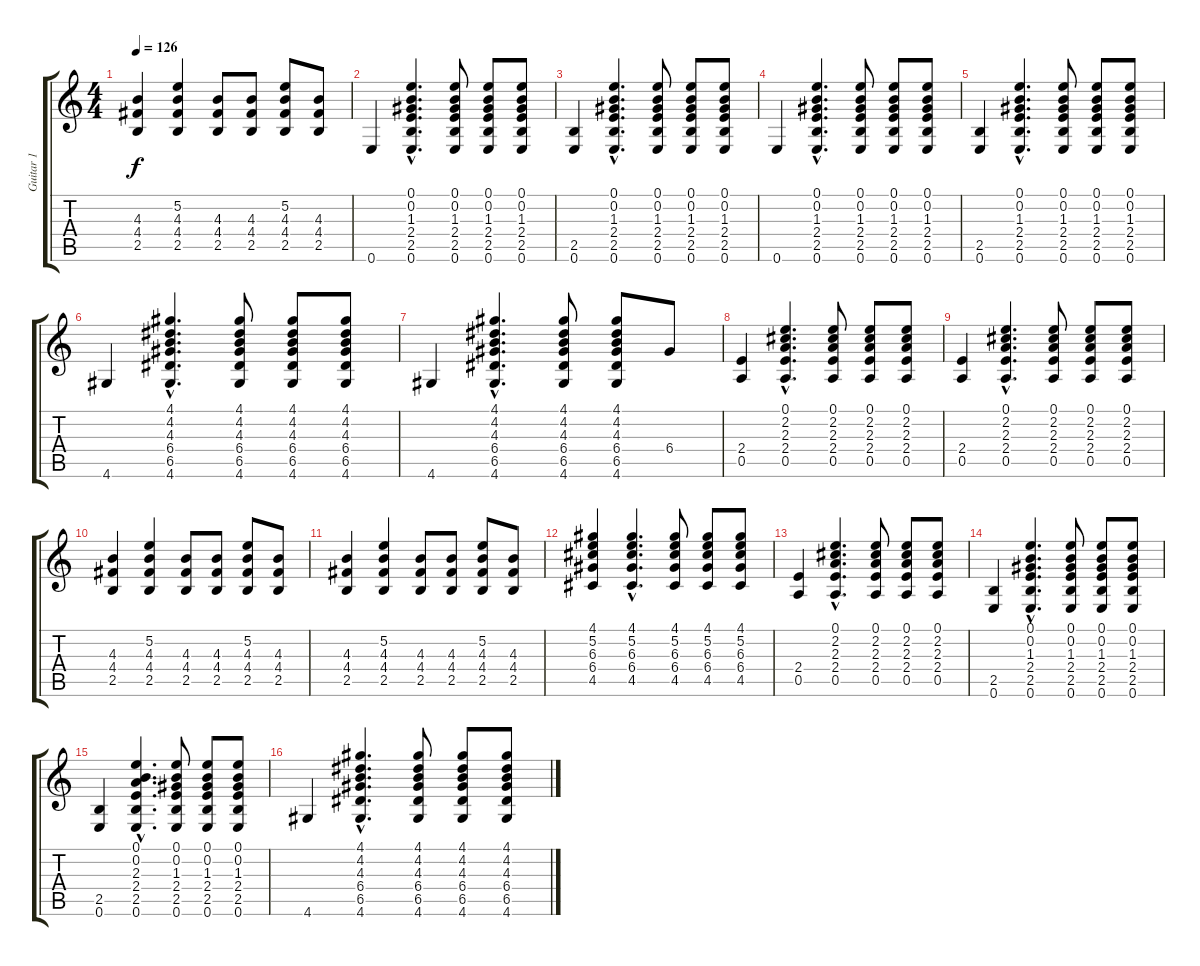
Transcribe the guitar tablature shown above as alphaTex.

\track ("Guitar 1" "Guitar 1") {instrument acousticguitarsteel}
\staff {score tabs}
\tuning (E4 B3 G3 D3 A2 E2) {hide}
\ts (4 4)
\tempo 126
\clef g2
\ks c
(4.3 4.4 2.5).4{dy f} (5.2 4.3 4.4 2.5).4 (4.3 4.4 2.5).8 (4.3 4.4 2.5).8 (5.2 4.3 4.4 2.5).8 (4.3 4.4 2.5).8 |
0.6.4 (0.1{hac} 0.2{hac} 1.3{hac} 2.4{hac} 2.5{hac} 0.6{hac}).4{d} (0.1 0.2 1.3 2.4 2.5 0.6).8 (0.1 0.2 1.3 2.4 2.5 0.6).8 (0.1 0.2 1.3 2.4 2.5 0.6).8 |
(2.5 0.6).4 (0.1{hac} 0.2{hac} 1.3{hac} 2.4{hac} 2.5{hac} 0.6{hac}).4{d} (0.1 0.2 1.3 2.4 2.5 0.6).8 (0.1 0.2 1.3 2.4 2.5 0.6).8 (0.1 0.2 1.3 2.4 2.5 0.6).8 |
0.6.4 (0.1{hac} 0.2{hac} 1.3{hac} 2.4{hac} 2.5{hac} 0.6{hac}).4{d} (0.1 0.2 1.3 2.4 2.5 0.6).8 (0.1 0.2 1.3 2.4 2.5 0.6).8 (0.1 0.2 1.3 2.4 2.5 0.6).8 |
(2.5 0.6).4 (0.1{hac} 0.2{hac} 1.3{hac} 2.4{hac} 2.5{hac} 0.6{hac}).4{d} (0.1 0.2 1.3 2.4 2.5 0.6).8 (0.1 0.2 1.3 2.4 2.5 0.6).8 (0.1 0.2 1.3 2.4 2.5 0.6).8 |
4.6.4 (4.1{hac} 4.2{hac} 4.3{hac} 6.4{hac} 6.5{hac} 4.6{hac}).4{d} (4.1 4.2 4.3 6.4 6.5 4.6).8 (4.1 4.2 4.3 6.4 6.5 4.6).8 (4.1 4.2 4.3 6.4 6.5 4.6).8 |
4.6.4 (4.1{hac} 4.2{hac} 4.3{hac} 6.4{hac} 6.5{hac} 4.6{hac}).4{d} (4.1 4.2 4.3 6.4 6.5 4.6).8 (4.1 4.2 4.3 6.4 6.5 4.6).8 6.4.8 |
(2.4 0.5).4 (0.1{hac} 2.2{hac} 2.3{hac} 2.4{hac} 0.5{hac}).4{d} (0.1 2.2 2.3 2.4 0.5).8 (0.1 2.2 2.3 2.4 0.5).8 (0.1 2.2 2.3 2.4 0.5).8 |
(2.4 0.5).4 (0.1{hac} 2.2{hac} 2.3{hac} 2.4{hac} 0.5{hac}).4{d} (0.1 2.2 2.3 2.4 0.5).8 (0.1 2.2 2.3 2.4 0.5).8 (0.1 2.2 2.3 2.4 0.5).8 |
(4.3 4.4 2.5).4 (5.2 4.3 4.4 2.5).4 (4.3 4.4 2.5).8 (4.3 4.4 2.5).8 (5.2 4.3 4.4 2.5).8 (4.3 4.4 2.5).8 |
(4.3 4.4 2.5).4 (5.2 4.3 4.4 2.5).4 (4.3 4.4 2.5).8 (4.3 4.4 2.5).8 (5.2 4.3 4.4 2.5).8 (4.3 4.4 2.5).8 |
(4.1 5.2 6.3 6.4 4.5).4 (4.1{hac} 5.2{hac} 6.3{hac} 6.4{hac} 4.5{hac}).4{d} (4.1 5.2 6.3 6.4 4.5).8 (4.1 5.2 6.3 6.4 4.5).8 (4.1 5.2 6.3 6.4 4.5).8 |
(2.4 0.5).4 (0.1{hac} 2.2{hac} 2.3{hac} 2.4{hac} 0.5{hac}).4{d} (0.1 2.2 2.3 2.4 0.5).8 (0.1 2.2 2.3 2.4 0.5).8 (0.1 2.2 2.3 2.4 0.5).8 |
(2.5 0.6).4 (0.1{hac} 0.2{hac} 1.3{hac} 2.4{hac} 2.5{hac} 0.6{hac}).4{d} (0.1 0.2 1.3 2.4 2.5 0.6).8 (0.1 0.2 1.3 2.4 2.5 0.6).8 (0.1 0.2 1.3 2.4 2.5 0.6).8 |
(2.5 0.6).4 (0.1{hac} 0.2{hac} 2.3{hac} 2.4{hac} 2.5{hac} 0.6{hac}).4{d} (0.1 0.2 1.3 2.4 2.5 0.6).8 (0.1 0.2 1.3 2.4 2.5 0.6).8 (0.1 0.2 1.3 2.4 2.5 0.6).8 |
4.6.4 (4.1{hac} 4.2{hac} 4.3{hac} 6.4{hac} 6.5{hac} 4.6{hac}).4{d} (4.1 4.2 4.3 6.4 6.5 4.6).8 (4.1 4.2 4.3 6.4 6.5 4.6).8 (4.1 4.2 4.3 6.4 6.5 4.6).8
